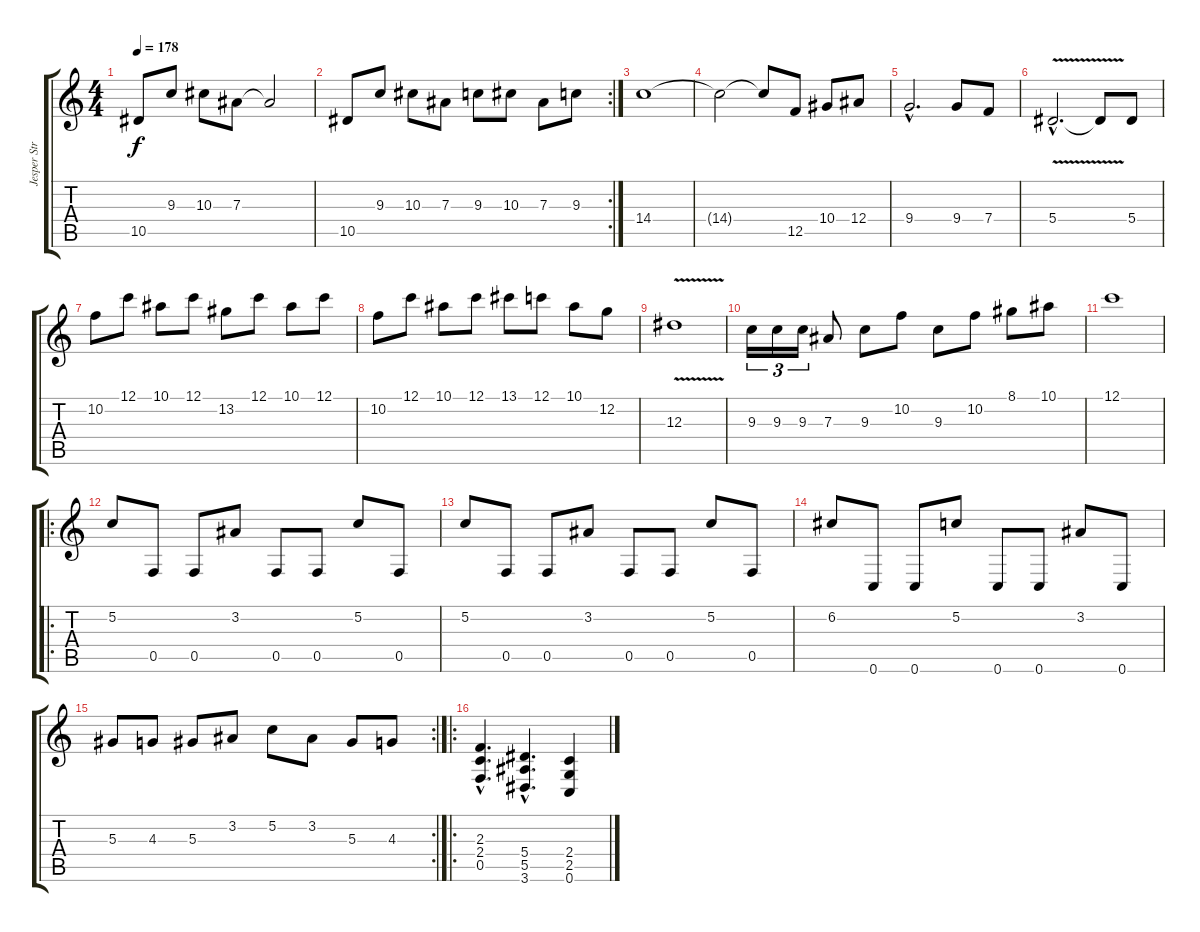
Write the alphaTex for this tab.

\track ("Jesper Stromblad" "Jesper Str") {instrument overdrivenguitar}
\staff {score tabs}
\tuning (C4 G3 Eb3 Bb2 F2 C2) {hide}
\ts (4 4)
\tempo 178
\clef g2
\ks c
10.5.8{dy f volume 16 instrument acousticguitarsteel} 9.3.8 10.3.8 7.3.8 7.3{t}.2 |
\rc 2
10.5.8{volume 16 instrument acousticguitarsteel} 9.3.8 10.3.8 7.3.8 9.3.8 10.3.8 7.3.8 9.3.8 |
14.4.1{instrument overdrivenguitar} |
14.4{t}.2 14.4{t}.8 12.5.8 10.4.8 12.4.8 |
9.4{hac}.2{d} 9.4.8 7.4.8 |
5.4{v hac}.2{d} 5.4{t}.8 5.4.8 |
10.2.8 12.1.8 10.1.8 12.1.8 13.2.8 12.1.8 10.1.8 12.1.8 |
10.2.8 12.1.8 10.1.8 12.1.8 13.1.8 12.1.8 10.1.8 12.2.8 |
12.3{v}.1 |
9.3.16{tu (3 2)} 9.3.16{tu (3 2)} 9.3.16{tu (3 2)} 7.3.8 9.3.8 10.2.8 9.3.8 10.2.8 8.1.8 10.1.8 |
12.1.1 |
\ro
5.2.8 0.5.8 0.5.8 3.2.8 0.5.8 0.5.8 5.2.8 0.5.8 |
5.2.8 0.5.8 0.5.8 3.2.8 0.5.8 0.5.8 5.2.8 0.5.8 |
6.2.8 0.6.8 0.6.8 5.2.8 0.6.8 0.6.8 3.2.8 0.6.8 |
\rc 2
5.3.8 4.3.8 5.3.8 3.2.8 5.2.8 3.2.8 5.3.8 4.3.8 |
\ro
(2.3{hac} 2.4{hac} 0.5{hac}).4{d} (5.4{hac} 5.5{hac} 3.6{hac}).4{d} (2.4 2.5 0.6).4
